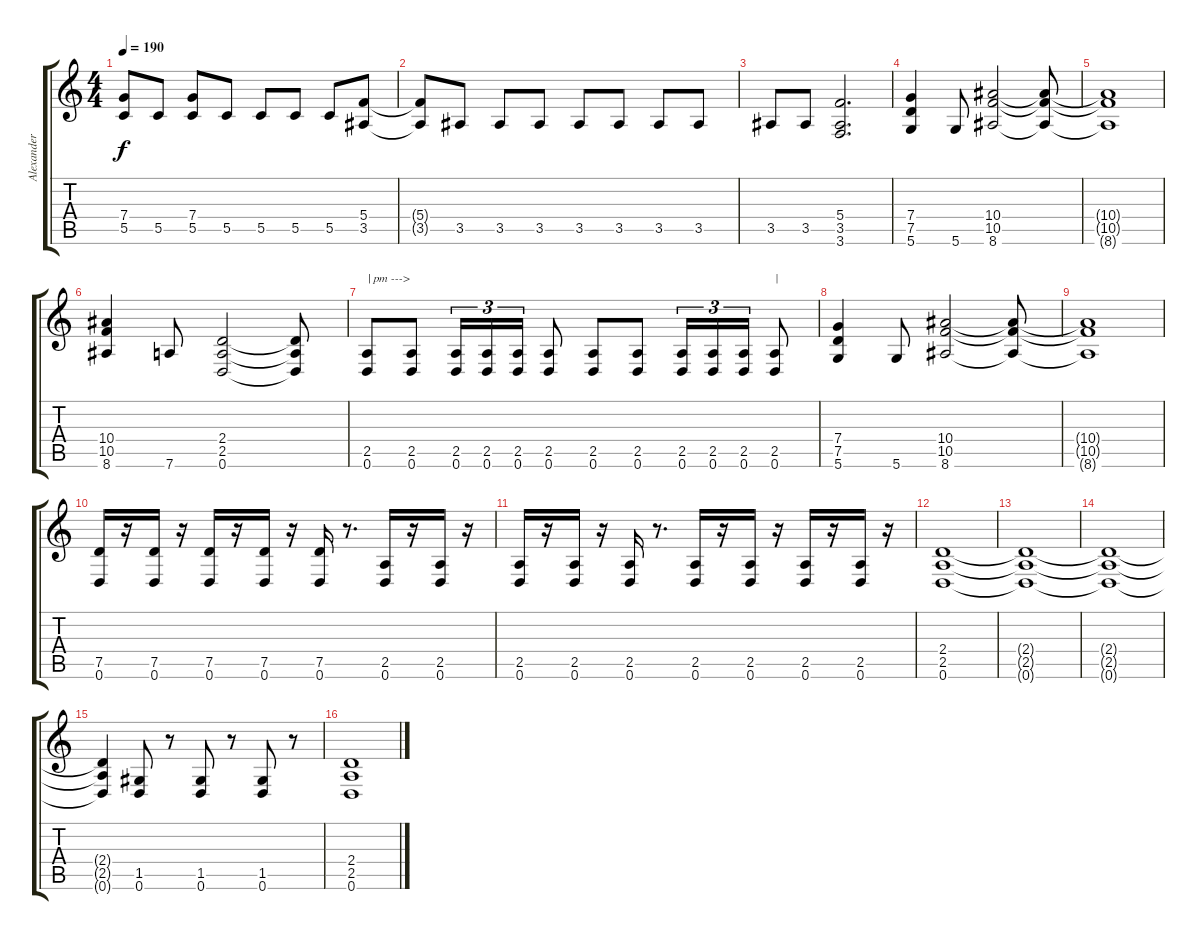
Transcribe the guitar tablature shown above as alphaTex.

\track ("Alexander Kuoppala" "Alexander ") {instrument distortionguitar}
\staff {score tabs}
\tuning (D4 A3 F3 C3 G2 D2) {hide}
\ts (4 4)
\tempo 190
\clef g2
\ks c
(7.4{t} 5.5{t}).8{dy f} 5.5.8 (7.4 5.5).8 5.5.8 5.5.8 5.5.8 5.5.8 (5.4 3.5).8 |
(5.4{t} 3.5{t}).8 3.5.8 3.5.8 3.5.8 3.5.8 3.5.8 3.5.8 3.5.8 |
3.5.8 3.5.8 (5.4 3.5 3.6).2{d} |
(7.4 7.5 5.6).4 5.6.8 (10.4 10.5 8.6).2 (10.4{t} 10.5{t} 8.6{t}).8 |
(10.4{t} 10.5{t} 8.6{t}).1 |
(10.4 10.5 8.6).4 7.6.8 (2.4 2.5 0.6).2 (2.4{t} 2.5{t} 0.6{t}).8 |
(2.5 0.6).8{txt "| pm --->"} (2.5 0.6).8 (2.5 0.6).16{tu (3 2)} (2.5 0.6).16{tu (3 2)} (2.5 0.6).16{tu (3 2)} (2.5 0.6).8 (2.5 0.6).8 (2.5 0.6).8 (2.5 0.6).16{tu (3 2)} (2.5 0.6).16{tu (3 2)} (2.5 0.6).16{tu (3 2)} (2.5 0.6).8{txt "|"} |
(7.4 7.5 5.6).4 5.6.8 (10.4 10.5 8.6).2 (10.4{t} 10.5{t} 8.6{t}).8 |
(10.4{t} 10.5{t} 8.6{t}).1 |
(7.5 0.6).16 r.16 (7.5 0.6).16 r.16 (7.5 0.6).16 r.16 (7.5 0.6).16 r.16 (7.5 0.6).16 r.8{d} (2.5 0.6).16 r.16 (2.5 0.6).16 r.16 |
(2.5 0.6).16 r.16 (2.5 0.6).16 r.16 (2.5 0.6).16 r.8{d} (2.5 0.6).16 r.16 (2.5 0.6).16 r.16 (2.5 0.6).16 r.16 (2.5 0.6).16 r.16 |
(2.4 2.5 0.6).1 |
(2.4{t} 2.5{t} 0.6{t}).1 |
(2.4{t} 2.5{t} 0.6{t}).1 |
(2.4{t} 2.5{t} 0.6{t}).4 (1.5 0.6).8 r.8 (1.5 0.6).8 r.8 (1.5 0.6).8 r.8 |
(2.4 2.5 0.6).1
